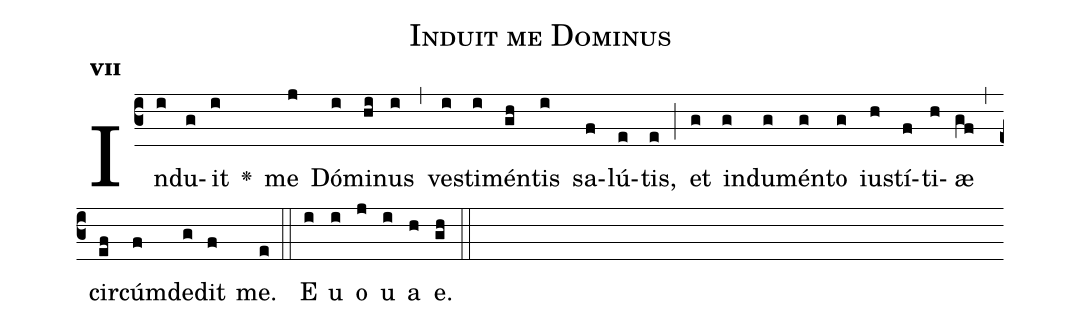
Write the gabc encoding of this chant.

name:Induit me Dominus;
office-part:Antiphona;
mode:7;
%%
initial-style: 1;
name: Induit me Dominus;
book: Antiphonae & Responsoria/Tomus III, p. 101;
occasion: Psalterium Hebdomada IV Feria IV;
office-part: Laudes Ant 2;
user-notes: ;
commentary: ;
annotation: 7c;
centering-scheme: english;
fontsize: 12;
font: OFLSortsMillGoudy;
height: 11;
width: 4.5;
%%
(c3)In(i)du(g)it(i) <v>\greheightstar</v>() me(j) Dó(i)mi(hi)nus(i) (,) ve(i)sti(i)mén(gh)tis(i) sa(f)lú(e)tis,(e) (;) et(g) in(g)du(g)mén(g)to(g) iu(h)stí(f)ti(h)æ(gf) (,) cir(ef)cúm(f)de(g)dit(f) me.(e) (::)
E(i) u(i) o(j) u(i) a(h) e.(gh) (::)
